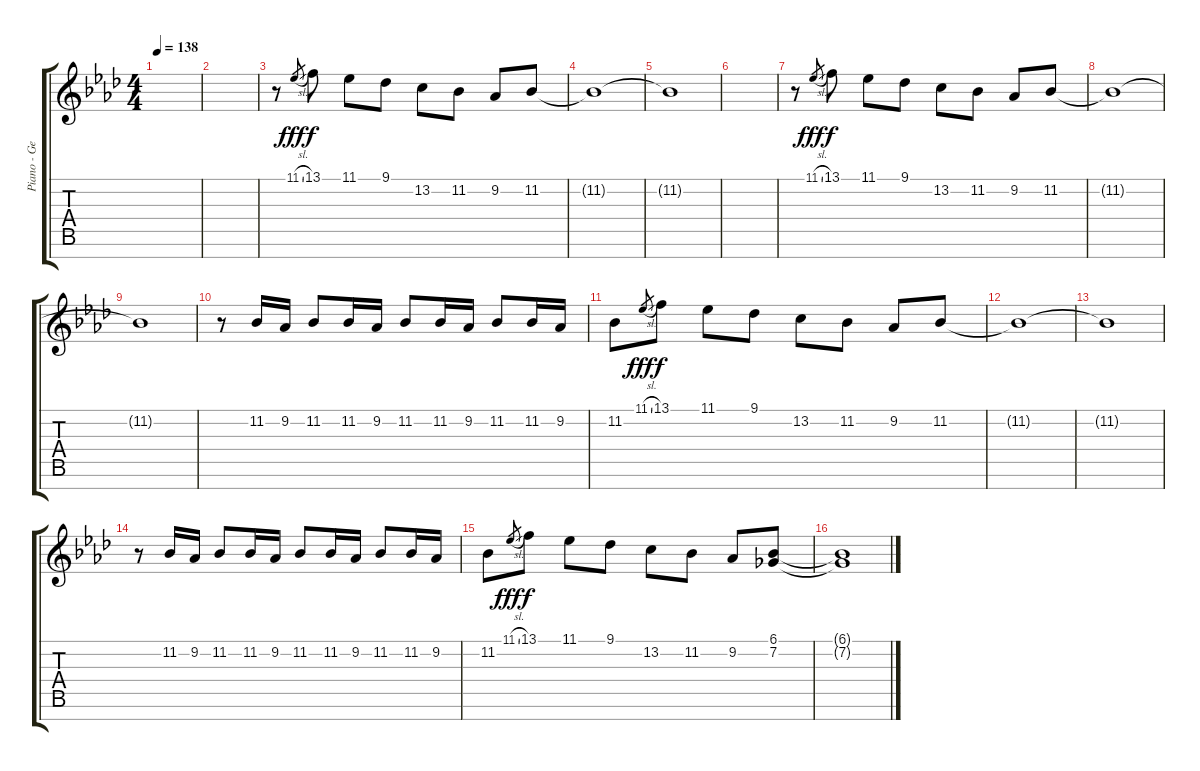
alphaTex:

\track ("Piano - Geoff Downes" "Piano - Ge") {instrument electricgrandpiano}
\staff {score tabs}
\tuning (E4 B3 G3 D3 A2 E2 B1) {hide}
\ts (4 4)
\tempo 138
\clef g2
\ks ab
|
|
r.8{volume 13 instrument lead2sawtooth} 11.1{sl}.8{gr dy fff} 13.1.8{dy f balance 13} 11.1.8{balance 3} 9.1.8{balance 12} 13.2.8{balance 4} 11.2.8{balance 14} 9.2.8{balance 2} 11.2.8 |
11.2{t}.1 |
11.2{t}.1 |
|
r.8{volume 13 instrument lead2sawtooth} 11.1{sl}.8{gr dy fff} 13.1.8{dy f balance 13} 11.1.8{balance 3} 9.1.8{balance 12} 13.2.8{balance 4} 11.2.8{balance 14} 9.2.8{balance 2} 11.2.8 |
11.2{t}.1 |
11.2{t}.1 |
r.8{volume 15 balance 12 instrument kalimba} 11.2.16 9.2.16 11.2.8 11.2.16 9.2.16 11.2.8 11.2.16 9.2.16 11.2.8 11.2.16 9.2.16 |
11.2.8 11.1{sl}.8{gr dy fff} 13.1.8{dy f volume 13 balance 13 instrument lead2sawtooth} 11.1.8{balance 3} 9.1.8{balance 12} 13.2.8{balance 4} 11.2.8{balance 14} 9.2.8{balance 2} 11.2.8 |
11.2{t}.1 |
11.2{t}.1 |
r.8{volume 15 balance 4 instrument kalimba} 11.2.16 9.2.16 11.2.8 11.2.16 9.2.16 11.2.8 11.2.16 9.2.16 11.2.8 11.2.16 9.2.16 |
11.2.8 11.1{sl}.8{gr dy fff} 13.1.8{dy f volume 13 balance 13 instrument lead2sawtooth} 11.1.8{balance 3} 9.1.8{balance 12} 13.2.8{balance 4} 11.2.8{balance 14} 9.2.8{balance 2} (6.1 7.2).8 |
(6.1{t} 7.2{t}).1
